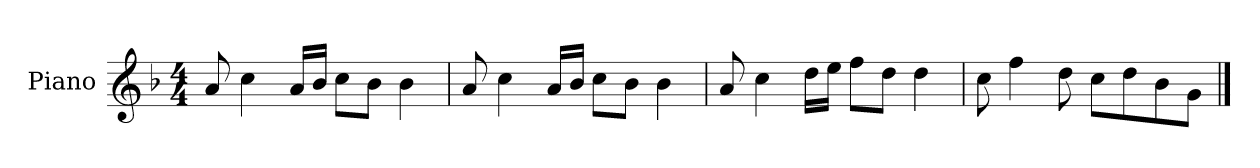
**kern
*part1
*staff1
*I"Piano
*I'P-no
*clefG2
*k[b-]
*M4/4
*MM90
=1
8a/
4cc\
16a/LL
16b-/JJ
8cc\L
8b-\J
4b-\
=2
8a/
4cc\
16a/LL
16b-/JJ
8cc\L
8b-\J
4b-\
=3
8a/
4cc\
16dd\LL
16ee\JJ
8ff\L
8dd\J
4dd\
=4
8cc\
4ff\
8dd\
8cc\L
8dd\
8b-\
8g\J
==
*-
